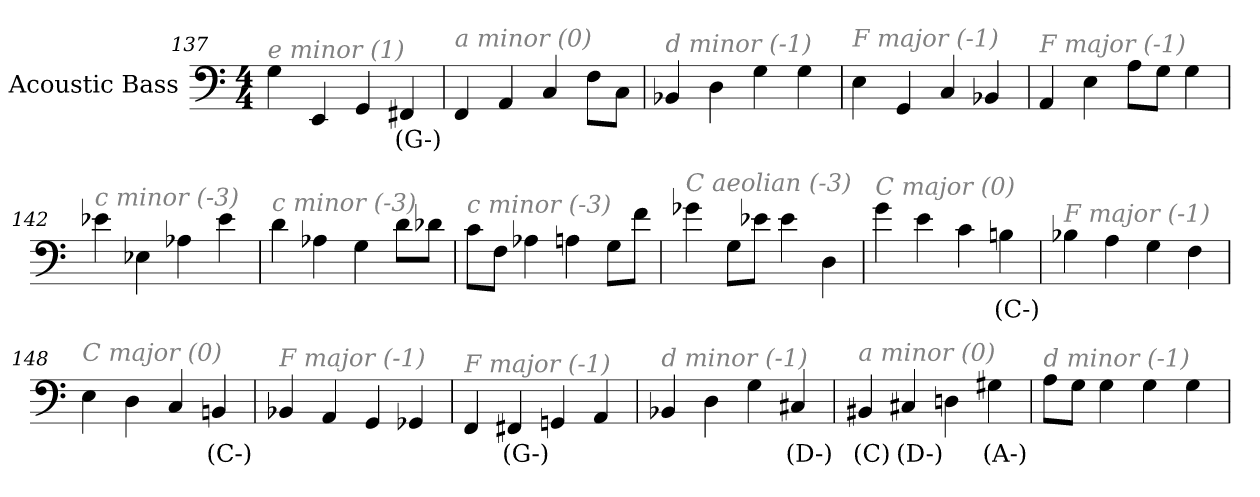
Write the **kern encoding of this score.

**kern	**text
*part1	*part1
*staff1	*staff1
*I"Acoustic Bass	*
*clefF4	*
*ITrd7c12	*
*k[]	*
*C:	*
*M4/4	*
=137	=137
!LO:TX:i:color=#808080:t=e minor (1)	!
4GG	.
4EEE	.
4GGG	.
4FFF#Xi	(G-)
=138	=138
!LO:TX:i:color=#808080:t=a minor (0)	!
4FFF	.
4AAA	.
4CC	.
8FFL	.
8CCJ	.
=139	=139
!LO:TX:i:color=#808080:t=d minor (-1)	!
4BBB-X	.
4DD	.
4GG	.
4GG	.
=140	=140
!LO:TX:i:color=#808080:t=F major (-1)	!
4EE	.
4GGG	.
4CC	.
4BBB-X	.
=141	=141
!LO:TX:i:color=#808080:t=F major (-1)	!
4AAA	.
4EE	.
8AAL	.
8GGJ	.
4GG	.
=142	=142
!LO:TX:i:color=#808080:t=c minor (-3)	!
4E-X	.
4EE-X	.
4AA-X	.
4E-	.
=143	=143
!LO:TX:i:color=#808080:t=c minor (-3)	!
4D	.
4AA-X	.
4GG	.
8DL	.
8D-XJ	.
=144	=144
!LO:TX:i:color=#808080:t=c minor (-3)	!
8CL	.
8FFJ	.
4AA-X	.
4AAn	.
8GGL	.
8FJ	.
=145	=145
!LO:TX:i:color=#808080:t=C aeolian (-3)	!
4G-X	.
8GGL	.
8E-XJ	.
4E-	.
4DD	.
=146	=146
!LO:TX:i:color=#808080:t=C major (0)	!
4G	.
4E	.
4C	.
4BBni	(C-)
=147	=147
!LO:TX:i:color=#808080:t=F major (-1)	!
4BB-X	.
4AA	.
4GG	.
4FF	.
=148	=148
!LO:TX:i:color=#808080:t=C major (0)	!
4EE	.
4DD	.
4CC	.
4BBBni	(C-)
=149	=149
!LO:TX:i:color=#808080:t=F major (-1)	!
4BBB-X	.
4AAA	.
4GGG	.
4GGG-X	.
=150	=150
!LO:TX:i:color=#808080:t=F major (-1)	!
4FFF	.
4FFF#Xi	(G-)
4GGGn	.
4AAA	.
=151	=151
!LO:TX:i:color=#808080:t=d minor (-1)	!
4BBB-X	.
4DD	.
4GG	.
4CC#Xi	(D-)
=152	=152
!LO:TX:i:color=#808080:t=a minor (0)	!
4BBB#Xj	(C)
4CC#Xi	(D-)
4DDn	.
4GG#Xi	(A-)
=153	=153
!LO:TX:i:color=#808080:t=d minor (-1)	!
8AAL	.
8GGJ	.
4GG	.
4GG	.
4GG	.
=	=
*-	*-
